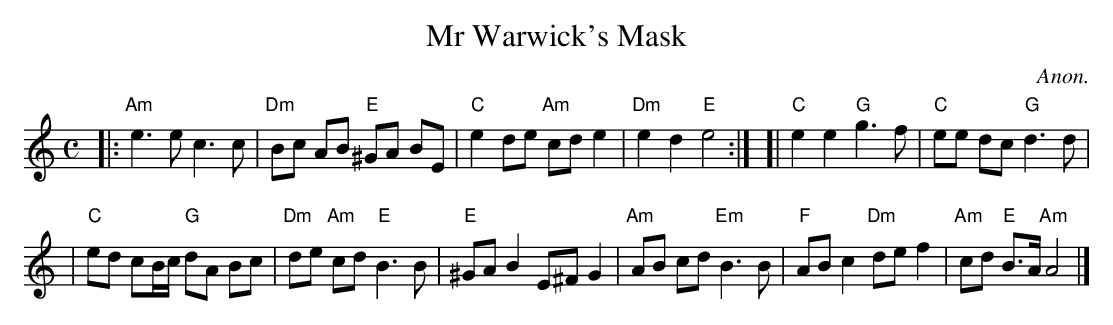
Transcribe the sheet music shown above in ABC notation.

X:1
T: Mr Warwick's Mask
C: Anon.
M: C
L: 1/8
K: Am
|:"Am"e3 e c3 c | "Dm"Bc AB "E"^GA BE \
|  "C"e2 de "Am"cd e2 | "Dm"e2 d2 "E"e4 :| \
[| "C"e2 e2 "G"g3 f | "C"ee dc "G"d3 d |
|  "C"ed cB/c/ "G"dA Bc | "Dm"de "Am"cd "E"B3 B \
|  "E"^GA B2 E^F G2 | "Am"AB cd "Em"B3 B \
|  "F"AB c2 "Dm"de f2 | "Am"cd "E"B>A "Am"A4 |]
